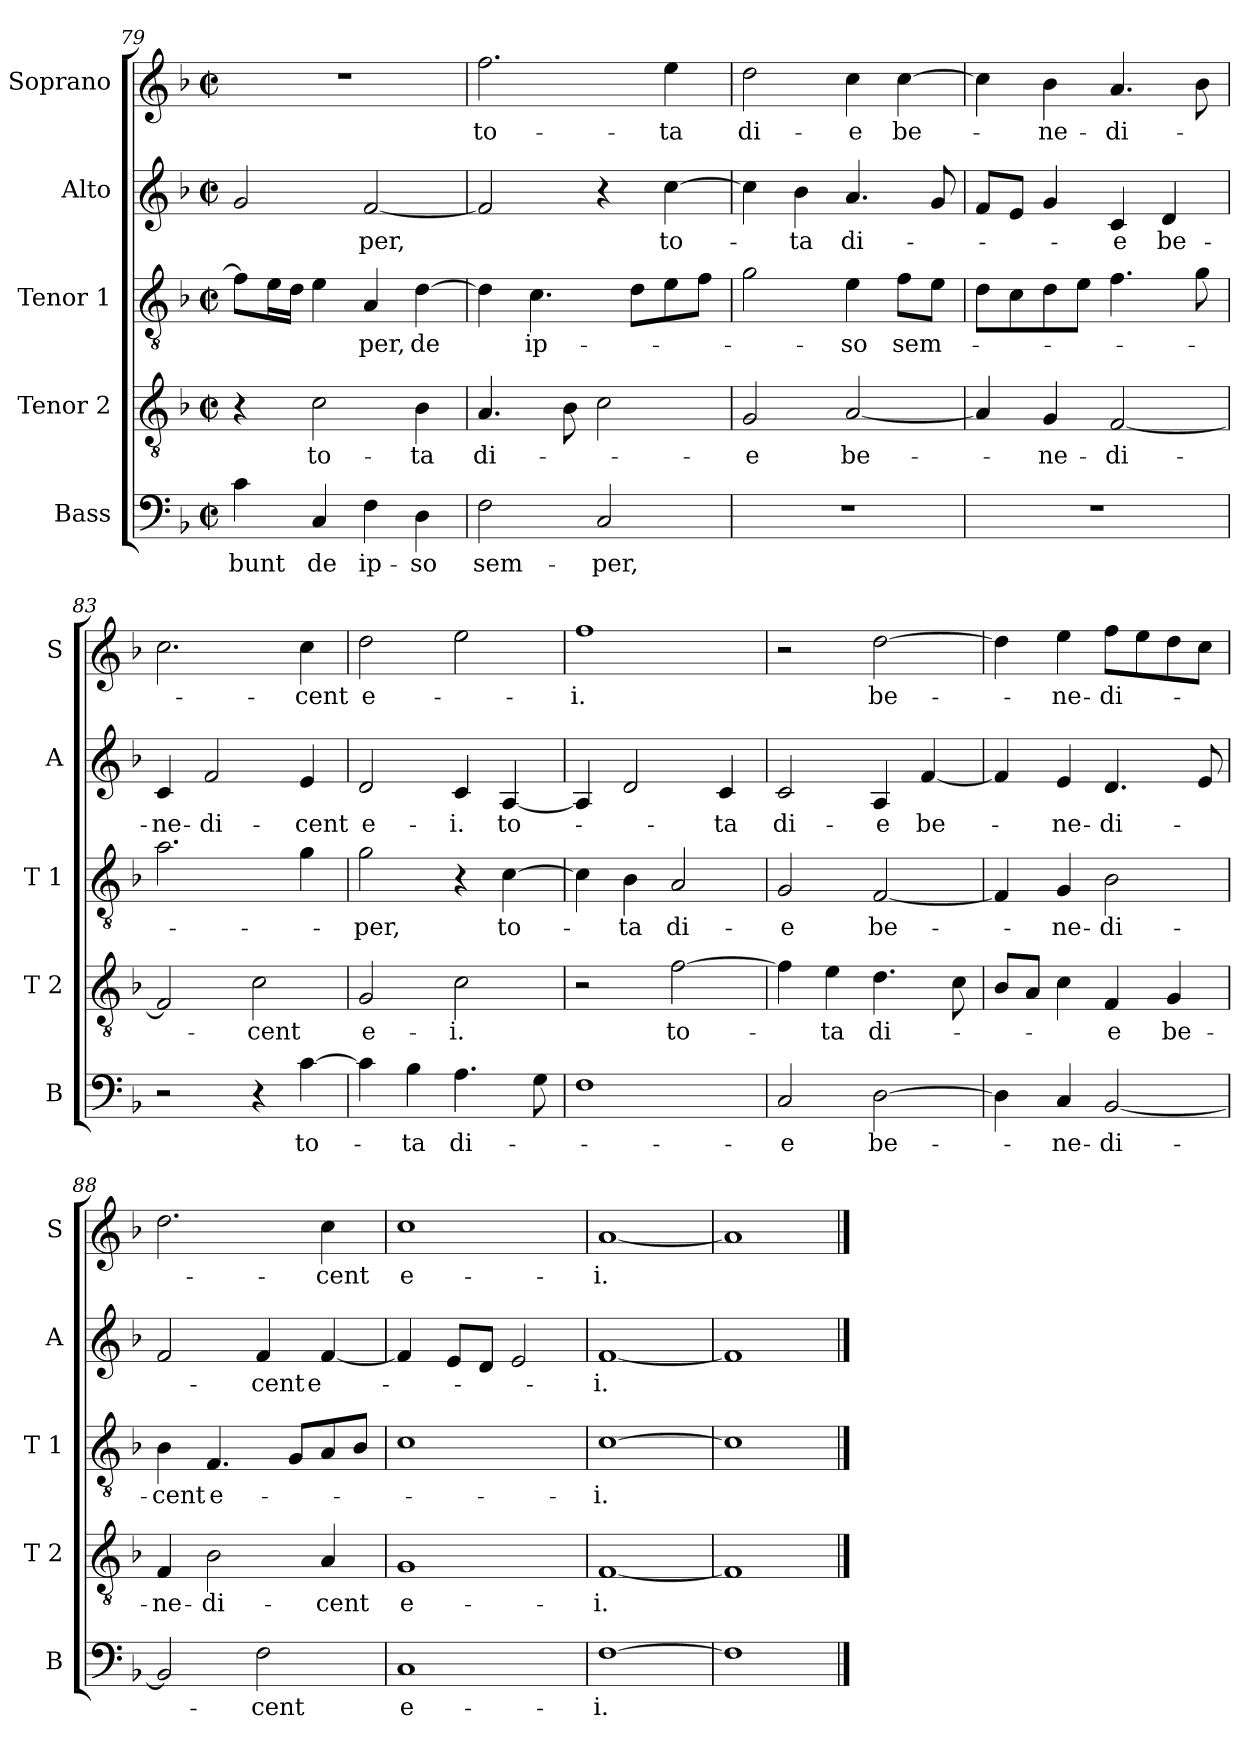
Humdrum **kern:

**kern	**text	**kern	**text	**kern	**text	**kern	**text	**kern	**text
*part5	*part5	*part4	*part4	*part3	*part3	*part2	*part2	*part1	*part1
*staff5	*staff5	*staff4	*staff4	*staff3	*staff3	*staff2	*staff2	*staff1	*staff1
*I"Bass	*	*I"Tenor 2	*	*I"Tenor 1	*	*I"Alto	*	*I"Soprano	*
*I'B	*	*I'T 2	*	*I'T 1	*	*I'A	*	*I'S	*
*clefF4	*	*clefGv2	*	*clefGv2	*	*clefG2	*	*clefG2	*
*k[b-]	*	*k[b-]	*	*k[b-]	*	*k[b-]	*	*k[b-]	*
*F:	*	*F:	*	*F:	*	*F:	*	*F:	*
*M2/2	*	*M2/2	*	*M2/2	*	*M2/2	*	*M2/2	*
*met(c|)	*	*met(c|)	*	*met(c|)	*	*met(c|)	*	*met(c|)	*
=79	=79	=79	=79	=79	=79	=79	=79	=79	=79
4c\	-bunt	4r	.	8f\L]	.	2g/	.	1r	.
.	.	.	.	16e\L	.	.	.	.	.
.	.	.	.	16d\JJ	.	.	.	.	.
4C/	de	2c\	to-	4e\	.	.	.	.	.
4F\	ip-	.	.	4A/	-per,	[2f/	-per,	.	.
4D\	-so	4B-\	-ta	[4d\	de	.	.	.	.
=80	=80	=80	=80	=80	=80	=80	=80	=80	=80
2F\	sem-	4.A/	di-	4d\]	.	2f/]	.	2.ff\	to-
.	.	.	.	4.c\	ip-	.	.	.	.
.	.	8B-\	.	.	.	.	.	.	.
2C/	-per,	2c\	.	.	.	4r	.	.	.
.	.	.	.	8d\L	.	.	.	.	.
.	.	.	.	8e\	.	[4cc\	to-	4ee\	-ta
.	.	.	.	8f\J	.	.	.	.	.
=81	=81	=81	=81	=81	=81	=81	=81	=81	=81
1r	.	2G/	-e	2g\	.	4cc\]	.	2dd\	di-
.	.	.	.	.	.	4b-\	-ta	.	.
.	.	[2A/	be-	4e\	-so	4.a/	di-	4cc\	-e
.	.	.	.	8f\L	sem-	.	.	[4cc\	be-
.	.	.	.	8e\J	.	8g/	.	.	.
!!LO:LB:g=z
=82	=82	=82	=82	=82	=82	=82	=82	=82	=82
1r	.	4A/]	.	8d\L	.	8f/L	.	4cc\]	.
.	.	.	.	8c\	.	8e/J	.	.	.
.	.	4G/	-ne-	8d\	.	4g/	.	4b-\	-ne-
.	.	.	.	8e\J	.	.	.	.	.
.	.	[2F/	-di-	4.f\	.	4c/	-e	4.a/	-di-
.	.	.	.	.	.	4d/	be-	.	.
.	.	.	.	8g\	.	.	.	8b-\	.
=83	=83	=83	=83	=83	=83	=83	=83	=83	=83
2r	.	2F/]	.	2.a\	.	4c/	-ne-	2.cc\	.
.	.	.	.	.	.	2f/	-di-	.	.
4r	.	2c\	-cent	.	.	.	.	.	.
[4c\	to-	.	.	4g\	.	4e/	-cent	4cc\	-cent
=84	=84	=84	=84	=84	=84	=84	=84	=84	=84
4c\]	.	2G/	e-	2g\	-per,	2d/	e-	2dd\	e-
4B-\	-ta	.	.	.	.	.	.	.	.
4.A\	di-	2c\	-i.	4r	.	4c/	-i.	2ee\	.
.	.	.	.	[4c\	to-	[4A/	to-	.	.
8G\	.	.	.	.	.	.	.	.	.
=85	=85	=85	=85	=85	=85	=85	=85	=85	=85
1F	.	2r	.	4c\]	.	4A/]	.	1ff	-i.
.	.	.	.	4B-\	-ta	2d/	.	.	.
.	.	[2f\	to-	2A/	di-	.	.	.	.
.	.	.	.	.	.	4c/	-ta	.	.
=86	=86	=86	=86	=86	=86	=86	=86	=86	=86
2C/	-e	4f\]	.	2G/	-e	2c/	di-	2r	.
.	.	4e\	-ta	.	.	.	.	.	.
[2D\	be-	4.d\	di-	[2F/	be-	4A/	-e	[2dd\	be-
.	.	.	.	.	.	[4f/	be-	.	.
.	.	8c\	.	.	.	.	.	.	.
!!LO:PB:g=z
=87	=87	=87	=87	=87	=87	=87	=87	=87	=87
4D\]	.	8B-/L	.	4F/]	.	4f/]	.	4dd\]	.
.	.	8A/J	.	.	.	.	.	.	.
4C/	-ne-	4c\	.	4G/	-ne-	4e/	-ne-	4ee\	-ne-
[2BB-/	-di-	4F/	-e	2B-\	-di-	4.d/	-di-	8ff\L	-di-
.	.	.	.	.	.	.	.	8ee\	.
.	.	4G/	be-	.	.	.	.	8dd\	.
.	.	.	.	.	.	8e/	.	8cc\J	.
=88	=88	=88	=88	=88	=88	=88	=88	=88	=88
2BB-/]	.	4F/	-ne-	4B-\	-cent	2f/	.	2.dd\	.
.	.	2B-\	-di-	4.F/	e-	.	.	.	.
2F\	-cent	.	.	.	.	4f/	-cent	.	.
.	.	.	.	8G/L	.	.	.	.	.
.	.	4A/	-cent	8A/	.	[4f/	e-	4cc\	-cent
.	.	.	.	8B-/J	.	.	.	.	.
=89	=89	=89	=89	=89	=89	=89	=89	=89	=89
1C	e-	1G	e-	1c	.	4f/]	.	1cc	e-
.	.	.	.	.	.	8e/L	.	.	.
.	.	.	.	.	.	8d/J	.	.	.
.	.	.	.	.	.	2e/	.	.	.
=90	=90	=90	=90	=90	=90	=90	=90	=90	=90
[1F	-i.	[1F	-i.	[1c	-i.	[1f	-i.	[1a	-i.
=91	=91	=91	=91	=91	=91	=91	=91	=91	=91
1F]	.	1F]	.	1c]	.	1f]	.	1a]	.
==	==	==	==	==	==	==	==	==	==
*-	*-	*-	*-	*-	*-	*-	*-	*-	*-
